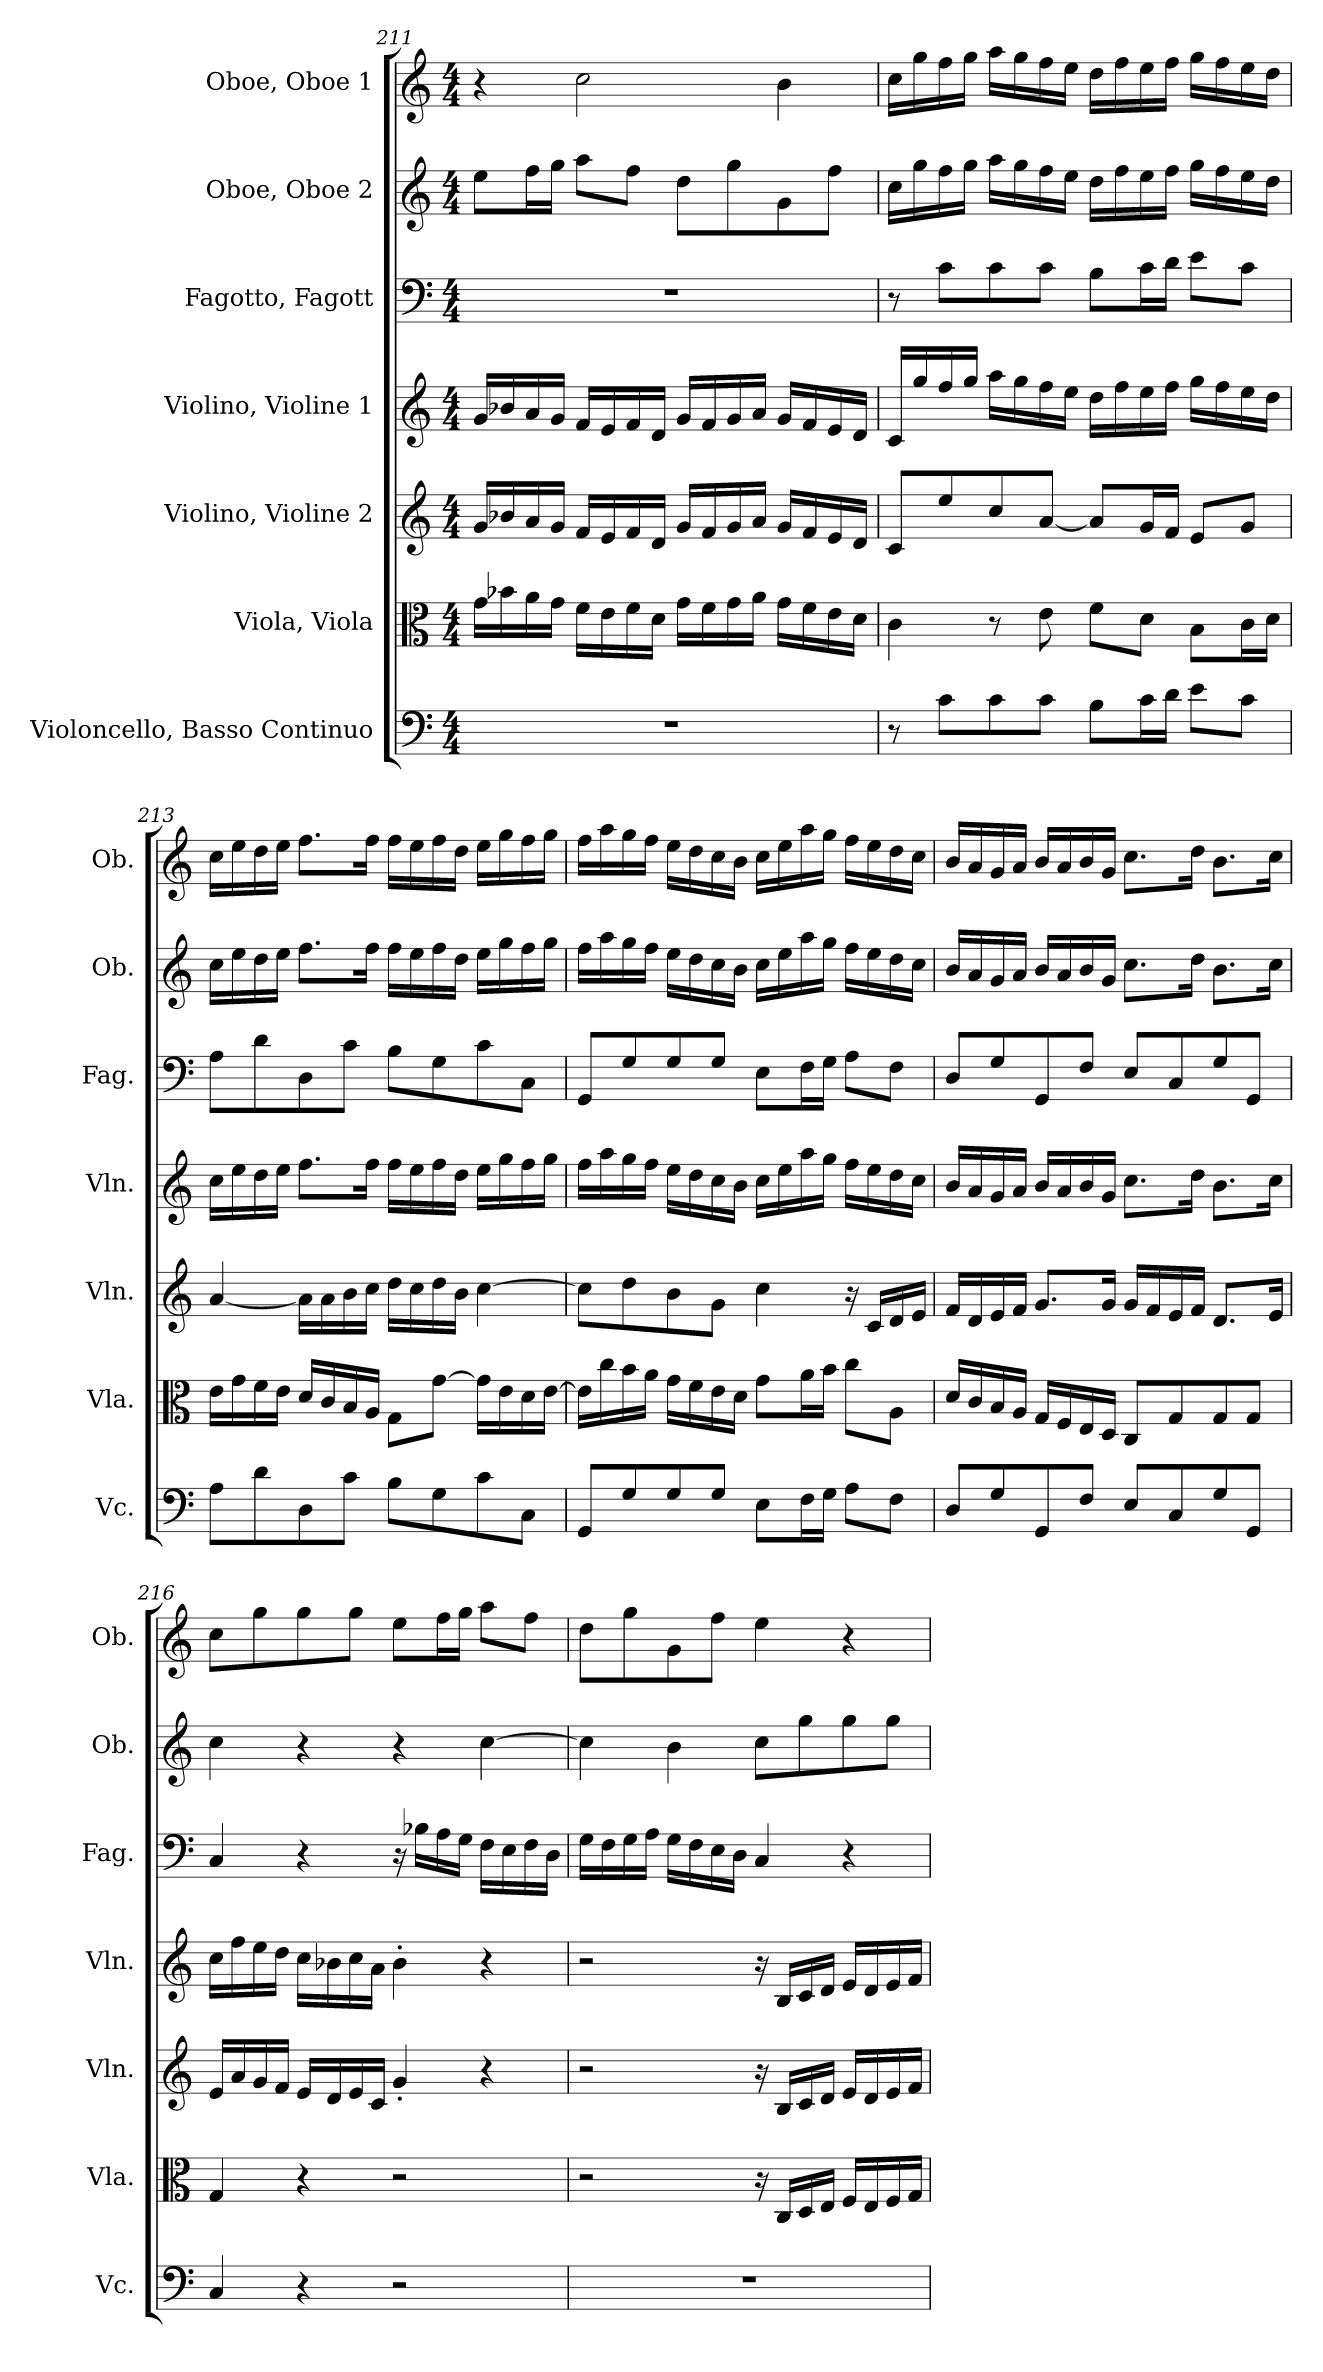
**kern	**kern	**kern	**kern	**kern	**kern	**kern
*part7	*part6	*part5	*part4	*part3	*part2	*part1
*staff7	*staff6	*staff5	*staff4	*staff3	*staff2	*staff1
*I"Violoncello, Basso Continuo	*I"Viola, Viola	*I"Violino, Violine 2	*I"Violino, Violine 1	*I"Fagotto, Fagott	*I"Oboe, Oboe 2	*I"Oboe, Oboe 1
*I'Vc.	*I'Vla.	*I'Vln.	*I'Vln.	*I'Fag.	*I'Ob.	*I'Ob.
!!LO:PB:g=z
*clefF4	*clefC3	*clefG2	*clefG2	*clefF4	*clefG2	*clefG2
*k[]	*k[]	*k[]	*k[]	*k[]	*k[]	*k[]
*M4/4	*M4/4	*M4/4	*M4/4	*M4/4	*M4/4	*M4/4
=211	=211	=211	=211	=211	=211	=211
1r	16g\LL	16g/LL	16g/LL	1r	8ee\L	4r
.	16b-X\	16b-X/	16b-X/	.	.	.
.	16a\	16a/	16a/	.	16ff\L	.
.	16g\JJ	16g/JJ	16g/JJ	.	16gg\JJ	.
.	16f\LL	16f/LL	16f/LL	.	8aa\L	2cc\
.	16e\	16e/	16e/	.	.	.
.	16f\	16f/	16f/	.	8ff\J	.
.	16d\JJ	16d/JJ	16d/JJ	.	.	.
.	16g\LL	16g/LL	16g/LL	.	8dd\L	.
.	16f\	16f/	16f/	.	.	.
.	16g\	16g/	16g/	.	8gg\	.
.	16a\JJ	16a/JJ	16a/JJ	.	.	.
.	16g\LL	16g/LL	16g/LL	.	8g\	4b\
.	16f\	16f/	16f/	.	.	.
.	16e\	16e/	16e/	.	8ff\J	.
.	16d\JJ	16d/JJ	16d/JJ	.	.	.
=212	=212	=212	=212	=212	=212	=212
8r	4c\	8c/L	16c/LL	8r	16cc\LL	16cc\LL
.	.	.	16gg/	.	16gg\	16gg\
8c\L	.	8ee/	16ff/	8c\L	16ff\	16ff\
.	.	.	16gg/JJ	.	16gg\JJ	16gg\JJ
8c\	8r	8cc/	16aa\LL	8c\	16aa\LL	16aa\LL
.	.	.	16gg\	.	16gg\	16gg\
8c\J	8e\	[8a/J	16ff\	8c\J	16ff\	16ff\
.	.	.	16ee\JJ	.	16ee\JJ	16ee\JJ
8B\L	8f\L	8a/L]	16dd\LL	8B\L	16dd\LL	16dd\LL
.	.	.	16ff\	.	16ff\	16ff\
16c\L	8d\J	16g/L	16ee\	16c\L	16ee\	16ee\
16d\JJ	.	16f/JJ	16ff\JJ	16d\JJ	16ff\JJ	16ff\JJ
8e\L	8B\L	8e/L	16gg\LL	8e\L	16gg\LL	16gg\LL
.	.	.	16ff\	.	16ff\	16ff\
8c\J	16c\L	8g/J	16ee\	8c\J	16ee\	16ee\
.	16d\JJ	.	16dd\JJ	.	16dd\JJ	16dd\JJ
!!LO:PB:g=z
=213	=213	=213	=213	=213	=213	=213
8A\L	16e\LL	[4a/	16cc\LL	8A\L	16cc\LL	16cc\LL
.	16g\	.	16ee\	.	16ee\	16ee\
8d\	16f\	.	16dd\	8d\	16dd\	16dd\
.	16e\JJ	.	16ee\JJ	.	16ee\JJ	16ee\JJ
8D\	16d/LL	16a\LL]	8.ff\L	8D\	8.ff\L	8.ff\L
.	16c/	16a\	.	.	.	.
8c\J	16B/	16b\	.	8c\J	.	.
.	16A/JJ	16cc\JJ	16ff\Jk	.	16ff\Jk	16ff\Jk
8B\L	8G\L	16dd\LL	16ff\LL	8B\L	16ff\LL	16ff\LL
.	.	16cc\	16ee\	.	16ee\	16ee\
8G\	[8g\J	16dd\	16ff\	8G\	16ff\	16ff\
.	.	16b\JJ	16dd\JJ	.	16dd\JJ	16dd\JJ
8c\	16g\LL]	[4cc\	16ee\LL	8c\	16ee\LL	16ee\LL
.	16e\	.	16gg\	.	16gg\	16gg\
8C\J	16d\	.	16ff\	8C\J	16ff\	16ff\
.	[16e\JJ	.	16gg\JJ	.	16gg\JJ	16gg\JJ
=214	=214	=214	=214	=214	=214	=214
8GG/L	16e\LL]	8cc\L]	16ff\LL	8GG/L	16ff\LL	16ff\LL
.	16cc\	.	16aa\	.	16aa\	16aa\
8G/	16b\	8dd\	16gg\	8G/	16gg\	16gg\
.	16a\JJ	.	16ff\JJ	.	16ff\JJ	16ff\JJ
8G/	16g\LL	8b\	16ee\LL	8G/	16ee\LL	16ee\LL
.	16f\	.	16dd\	.	16dd\	16dd\
8G/J	16e\	8g\J	16cc\	8G/J	16cc\	16cc\
.	16d\JJ	.	16b\JJ	.	16b\JJ	16b\JJ
8E\L	8g\L	4cc\	16cc\LL	8E\L	16cc\LL	16cc\LL
.	.	.	16ee\	.	16ee\	16ee\
16F\L	16a\L	.	16aa\	16F\L	16aa\	16aa\
16G\JJ	16b\JJ	.	16gg\JJ	16G\JJ	16gg\JJ	16gg\JJ
8A\L	8cc\L	16r	16ff\LL	8A\L	16ff\LL	16ff\LL
.	.	16c/LL	16ee\	.	16ee\	16ee\
8F\J	8A\J	16d/	16dd\	8F\J	16dd\	16dd\
.	.	16e/JJ	16cc\JJ	.	16cc\JJ	16cc\JJ
!!LO:PB:g=z
=215	=215	=215	=215	=215	=215	=215
8D/L	16d/LL	16f/LL	16b/LL	8D/L	16b/LL	16b/LL
.	16c/	16d/	16a/	.	16a/	16a/
8G/	16B/	16e/	16g/	8G/	16g/	16g/
.	16A/JJ	16f/JJ	16a/JJ	.	16a/JJ	16a/JJ
8GG/	16G/LL	8.g/L	16b/LL	8GG/	16b/LL	16b/LL
.	16F/	.	16a/	.	16a/	16a/
8F/J	16E/	.	16b/	8F/J	16b/	16b/
.	16D/JJ	16g/Jk	16g/JJ	.	16g/JJ	16g/JJ
8E/L	8C/L	16g/LL	8.cc\L	8E/L	8.cc\L	8.cc\L
.	.	16f/	.	.	.	.
8C/	8G/	16e/	.	8C/	.	.
.	.	16f/JJ	16dd\Jk	.	16dd\Jk	16dd\Jk
8G/	8G/	8.d/L	8.b\L	8G/	8.b\L	8.b\L
8GG/J	8G/J	.	.	8GG/J	.	.
.	.	16e/Jk	16cc\Jk	.	16cc\Jk	16cc\Jk
=216	=216	=216	=216	=216	=216	=216
4C/	4G/	16e/LL	16cc\LL	4C/	4cc\	8cc\L
.	.	16a/	16ff\	.	.	.
.	.	16g/	16ee\	.	.	8gg\
.	.	16f/JJ	16dd\JJ	.	.	.
4r	4r	16e/LL	16cc\LL	4r	4r	8gg\
.	.	16d/	16b-X\	.	.	.
.	.	16e/	16cc\	.	.	8gg\J
.	.	16c/JJ	16a\JJ	.	.	.
2r	2r	4g'/	4b-'\	16r	4r	8ee\L
.	.	.	.	16B-X\LL	.	.
.	.	.	.	16A\	.	16ff\L
.	.	.	.	16G\JJ	.	16gg\JJ
.	.	4r	4r	16F\LL	[4cc\	8aa\L
.	.	.	.	16E\	.	.
.	.	.	.	16F\	.	8ff\J
.	.	.	.	16D\JJ	.	.
!!LO:PB:g=z
=217	=217	=217	=217	=217	=217	=217
1r	2r	2r	2r	16G\LL	4cc\]	8dd\L
.	.	.	.	16F\	.	.
.	.	.	.	16G\	.	8gg\
.	.	.	.	16A\JJ	.	.
.	.	.	.	16G\LL	4b\	8g\
.	.	.	.	16F\	.	.
.	.	.	.	16E\	.	8ff\J
.	.	.	.	16D\JJ	.	.
.	16r	16r	16r	4C/	8cc\L	4ee\
.	16C/LL	16B/LL	16B/LL	.	.	.
.	16D/	16c/	16c/	.	8gg\	.
.	16E/JJ	16d/JJ	16d/JJ	.	.	.
.	16F/LL	16e/LL	16e/LL	4r	8gg\	4r
.	16E/	16d/	16d/	.	.	.
.	16F/	16e/	16e/	.	8gg\J	.
.	16G/JJ	16f/JJ	16f/JJ	.	.	.
=	=	=	=	=	=	=
*-	*-	*-	*-	*-	*-	*-
